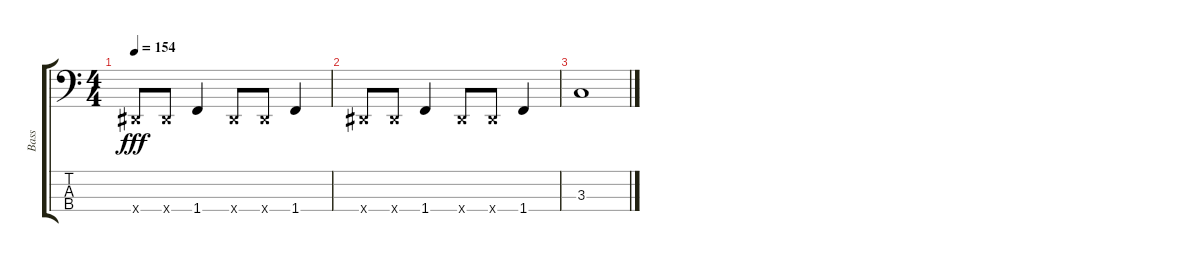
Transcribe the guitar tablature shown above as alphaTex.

\track ("Bass" "Bass") {instrument electricbassfinger}
\staff {score tabs}
\tuning (G2 D2 A1 E1) {hide}
\ts (4 4)
\tempo 154
\clef f4
\ks c
-1.4{x}.8{dy fff} -1.4{x}.8 1.4.4 -1.4{x}.8 -1.4{x}.8 1.4.4 |
-1.4{x}.8 -1.4{x}.8 1.4.4 -1.4{x}.8 -1.4{x}.8 1.4.4 |
3.3.1
